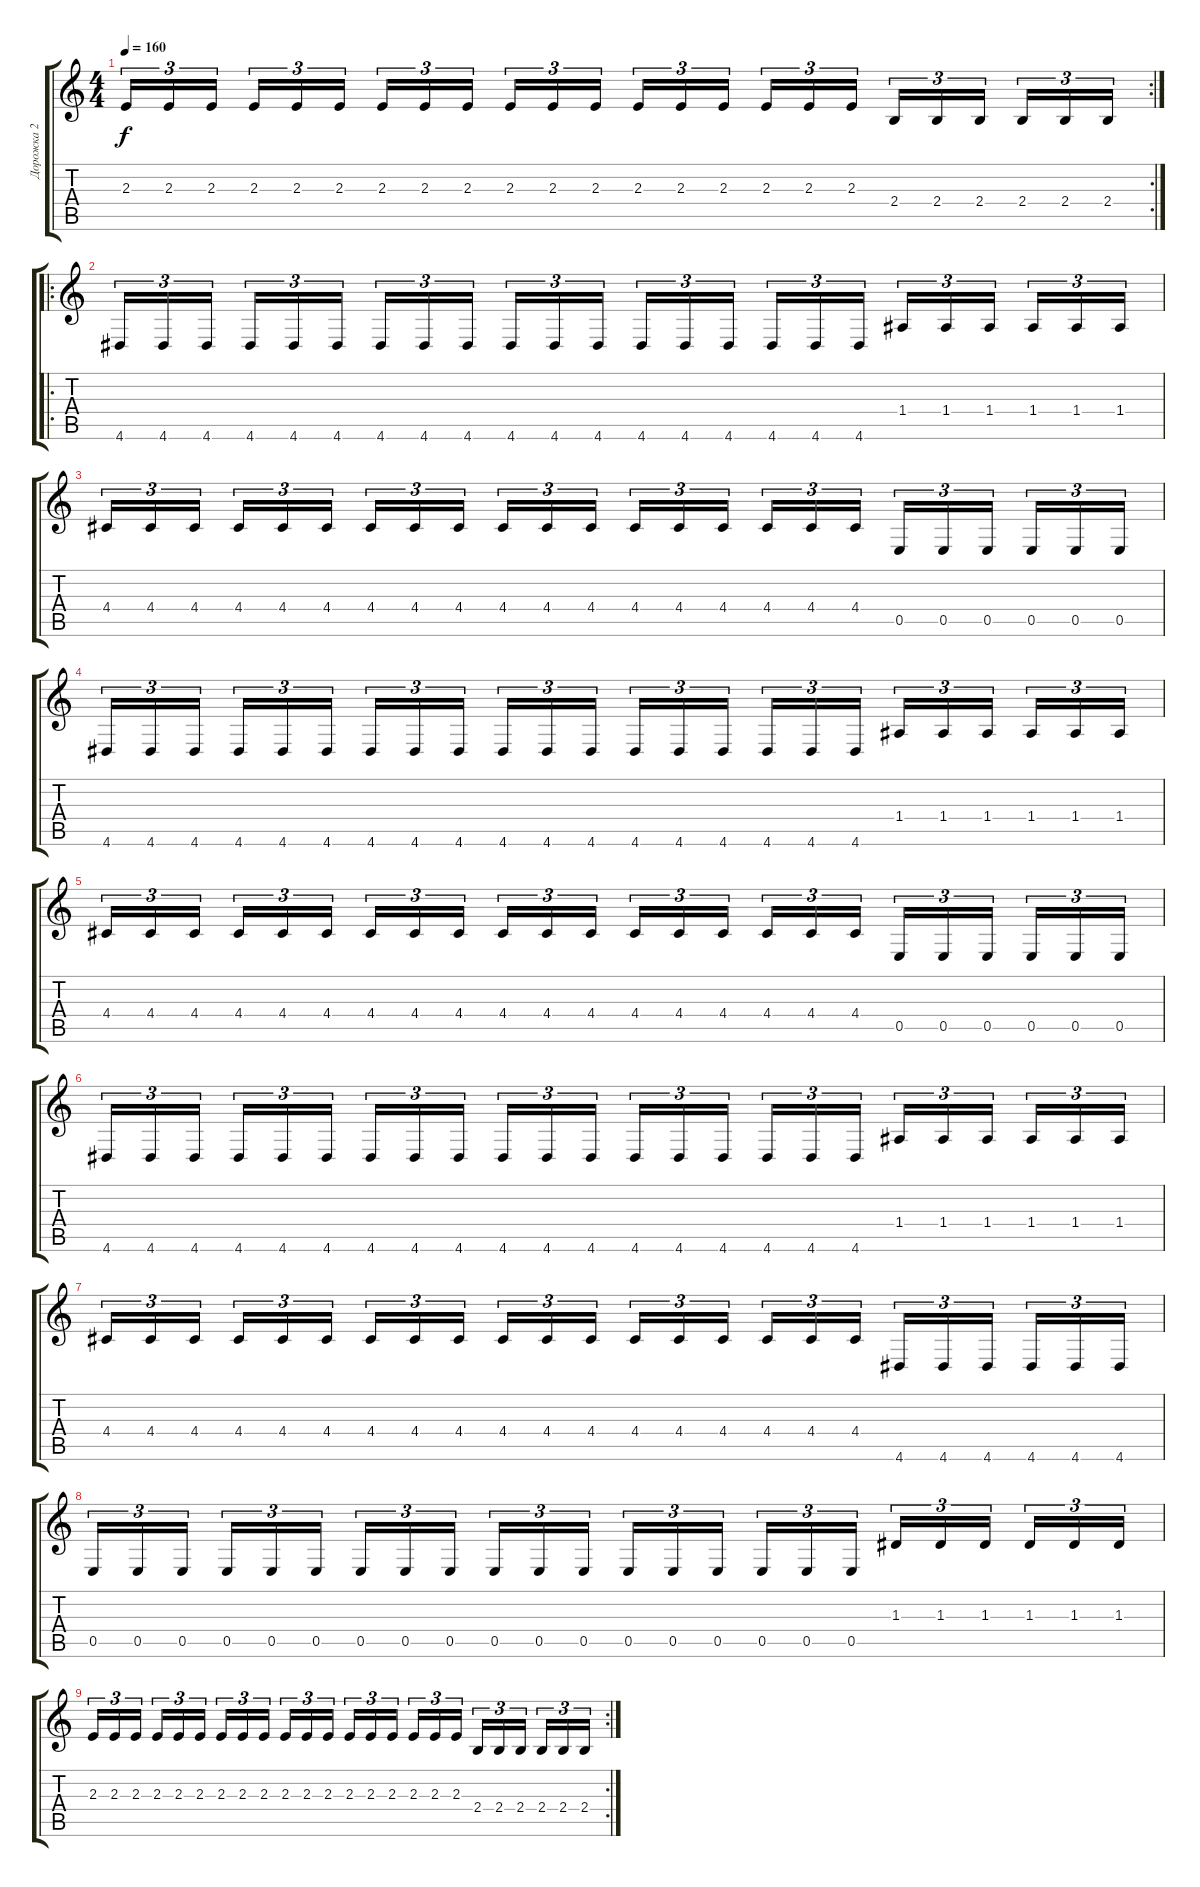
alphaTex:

\track ("Дорожка 2" "Дорожка 2") {instrument overdrivenguitar}
\staff {score tabs}
\tuning (B3 Gb3 D3 A2 E2 B1) {hide}
\rc 2
\ts (4 4)
\tempo 160
\clef g2
\ks c
2.3.16{tu (3 2) dy f} 2.3.16{tu (3 2)} 2.3.16{tu (3 2) beam splitsecondary} 2.3.16{tu (3 2)} 2.3.16{tu (3 2)} 2.3.16{tu (3 2)} 2.3.16{tu (3 2)} 2.3.16{tu (3 2)} 2.3.16{tu (3 2) beam splitsecondary} 2.3.16{tu (3 2)} 2.3.16{tu (3 2)} 2.3.16{tu (3 2)} 2.3.16{tu (3 2)} 2.3.16{tu (3 2)} 2.3.16{tu (3 2) beam splitsecondary} 2.3.16{tu (3 2)} 2.3.16{tu (3 2)} 2.3.16{tu (3 2)} 2.4.16{tu (3 2)} 2.4.16{tu (3 2)} 2.4.16{tu (3 2) beam splitsecondary} 2.4.16{tu (3 2)} 2.4.16{tu (3 2)} 2.4.16{tu (3 2)} |
\ro
4.6.16{tu (3 2) instrument overdrivenguitar} 4.6.16{tu (3 2)} 4.6.16{tu (3 2) beam splitsecondary} 4.6.16{tu (3 2)} 4.6.16{tu (3 2)} 4.6.16{tu (3 2)} 4.6.16{tu (3 2)} 4.6.16{tu (3 2)} 4.6.16{tu (3 2) beam splitsecondary} 4.6.16{tu (3 2)} 4.6.16{tu (3 2)} 4.6.16{tu (3 2)} 4.6.16{tu (3 2)} 4.6.16{tu (3 2)} 4.6.16{tu (3 2) beam splitsecondary} 4.6.16{tu (3 2)} 4.6.16{tu (3 2)} 4.6.16{tu (3 2)} 1.4.16{tu (3 2)} 1.4.16{tu (3 2)} 1.4.16{tu (3 2) beam splitsecondary} 1.4.16{tu (3 2)} 1.4.16{tu (3 2)} 1.4.16{tu (3 2)} |
4.4.16{tu (3 2)} 4.4.16{tu (3 2)} 4.4.16{tu (3 2) beam splitsecondary} 4.4.16{tu (3 2)} 4.4.16{tu (3 2)} 4.4.16{tu (3 2)} 4.4.16{tu (3 2)} 4.4.16{tu (3 2)} 4.4.16{tu (3 2) beam splitsecondary} 4.4.16{tu (3 2)} 4.4.16{tu (3 2)} 4.4.16{tu (3 2)} 4.4.16{tu (3 2)} 4.4.16{tu (3 2)} 4.4.16{tu (3 2) beam splitsecondary} 4.4.16{tu (3 2)} 4.4.16{tu (3 2)} 4.4.16{tu (3 2)} 0.5.16{tu (3 2)} 0.5.16{tu (3 2)} 0.5.16{tu (3 2) beam splitsecondary} 0.5.16{tu (3 2)} 0.5.16{tu (3 2)} 0.5.16{tu (3 2)} |
4.6.16{tu (3 2)} 4.6.16{tu (3 2)} 4.6.16{tu (3 2) beam splitsecondary} 4.6.16{tu (3 2)} 4.6.16{tu (3 2)} 4.6.16{tu (3 2)} 4.6.16{tu (3 2)} 4.6.16{tu (3 2)} 4.6.16{tu (3 2) beam splitsecondary} 4.6.16{tu (3 2)} 4.6.16{tu (3 2)} 4.6.16{tu (3 2)} 4.6.16{tu (3 2)} 4.6.16{tu (3 2)} 4.6.16{tu (3 2) beam splitsecondary} 4.6.16{tu (3 2)} 4.6.16{tu (3 2)} 4.6.16{tu (3 2)} 1.4.16{tu (3 2)} 1.4.16{tu (3 2)} 1.4.16{tu (3 2) beam splitsecondary} 1.4.16{tu (3 2)} 1.4.16{tu (3 2)} 1.4.16{tu (3 2)} |
4.4.16{tu (3 2)} 4.4.16{tu (3 2)} 4.4.16{tu (3 2) beam splitsecondary} 4.4.16{tu (3 2)} 4.4.16{tu (3 2)} 4.4.16{tu (3 2)} 4.4.16{tu (3 2)} 4.4.16{tu (3 2)} 4.4.16{tu (3 2) beam splitsecondary} 4.4.16{tu (3 2)} 4.4.16{tu (3 2)} 4.4.16{tu (3 2)} 4.4.16{tu (3 2)} 4.4.16{tu (3 2)} 4.4.16{tu (3 2) beam splitsecondary} 4.4.16{tu (3 2)} 4.4.16{tu (3 2)} 4.4.16{tu (3 2)} 0.5.16{tu (3 2)} 0.5.16{tu (3 2)} 0.5.16{tu (3 2) beam splitsecondary} 0.5.16{tu (3 2)} 0.5.16{tu (3 2)} 0.5.16{tu (3 2)} |
4.6.16{tu (3 2)} 4.6.16{tu (3 2)} 4.6.16{tu (3 2) beam splitsecondary} 4.6.16{tu (3 2)} 4.6.16{tu (3 2)} 4.6.16{tu (3 2)} 4.6.16{tu (3 2)} 4.6.16{tu (3 2)} 4.6.16{tu (3 2) beam splitsecondary} 4.6.16{tu (3 2)} 4.6.16{tu (3 2)} 4.6.16{tu (3 2)} 4.6.16{tu (3 2)} 4.6.16{tu (3 2)} 4.6.16{tu (3 2) beam splitsecondary} 4.6.16{tu (3 2)} 4.6.16{tu (3 2)} 4.6.16{tu (3 2)} 1.4.16{tu (3 2)} 1.4.16{tu (3 2)} 1.4.16{tu (3 2) beam splitsecondary} 1.4.16{tu (3 2)} 1.4.16{tu (3 2)} 1.4.16{tu (3 2)} |
4.4.16{tu (3 2)} 4.4.16{tu (3 2)} 4.4.16{tu (3 2) beam splitsecondary} 4.4.16{tu (3 2)} 4.4.16{tu (3 2)} 4.4.16{tu (3 2)} 4.4.16{tu (3 2)} 4.4.16{tu (3 2)} 4.4.16{tu (3 2) beam splitsecondary} 4.4.16{tu (3 2)} 4.4.16{tu (3 2)} 4.4.16{tu (3 2)} 4.4.16{tu (3 2)} 4.4.16{tu (3 2)} 4.4.16{tu (3 2) beam splitsecondary} 4.4.16{tu (3 2)} 4.4.16{tu (3 2)} 4.4.16{tu (3 2)} 4.6.16{tu (3 2)} 4.6.16{tu (3 2)} 4.6.16{tu (3 2) beam splitsecondary} 4.6.16{tu (3 2)} 4.6.16{tu (3 2)} 4.6.16{tu (3 2)} |
0.5.16{tu (3 2)} 0.5.16{tu (3 2)} 0.5.16{tu (3 2) beam splitsecondary} 0.5.16{tu (3 2)} 0.5.16{tu (3 2)} 0.5.16{tu (3 2)} 0.5.16{tu (3 2)} 0.5.16{tu (3 2)} 0.5.16{tu (3 2) beam splitsecondary} 0.5.16{tu (3 2)} 0.5.16{tu (3 2)} 0.5.16{tu (3 2)} 0.5.16{tu (3 2)} 0.5.16{tu (3 2)} 0.5.16{tu (3 2) beam splitsecondary} 0.5.16{tu (3 2)} 0.5.16{tu (3 2)} 0.5.16{tu (3 2)} 1.3.16{tu (3 2)} 1.3.16{tu (3 2)} 1.3.16{tu (3 2) beam splitsecondary} 1.3.16{tu (3 2)} 1.3.16{tu (3 2)} 1.3.16{tu (3 2)} |
\rc 2
2.3.16{tu (3 2)} 2.3.16{tu (3 2)} 2.3.16{tu (3 2) beam splitsecondary} 2.3.16{tu (3 2)} 2.3.16{tu (3 2)} 2.3.16{tu (3 2)} 2.3.16{tu (3 2)} 2.3.16{tu (3 2)} 2.3.16{tu (3 2) beam splitsecondary} 2.3.16{tu (3 2)} 2.3.16{tu (3 2)} 2.3.16{tu (3 2)} 2.3.16{tu (3 2)} 2.3.16{tu (3 2)} 2.3.16{tu (3 2) beam splitsecondary} 2.3.16{tu (3 2)} 2.3.16{tu (3 2)} 2.3.16{tu (3 2)} 2.4.16{tu (3 2)} 2.4.16{tu (3 2)} 2.4.16{tu (3 2) beam splitsecondary} 2.4.16{tu (3 2)} 2.4.16{tu (3 2)} 2.4.16{tu (3 2)}
